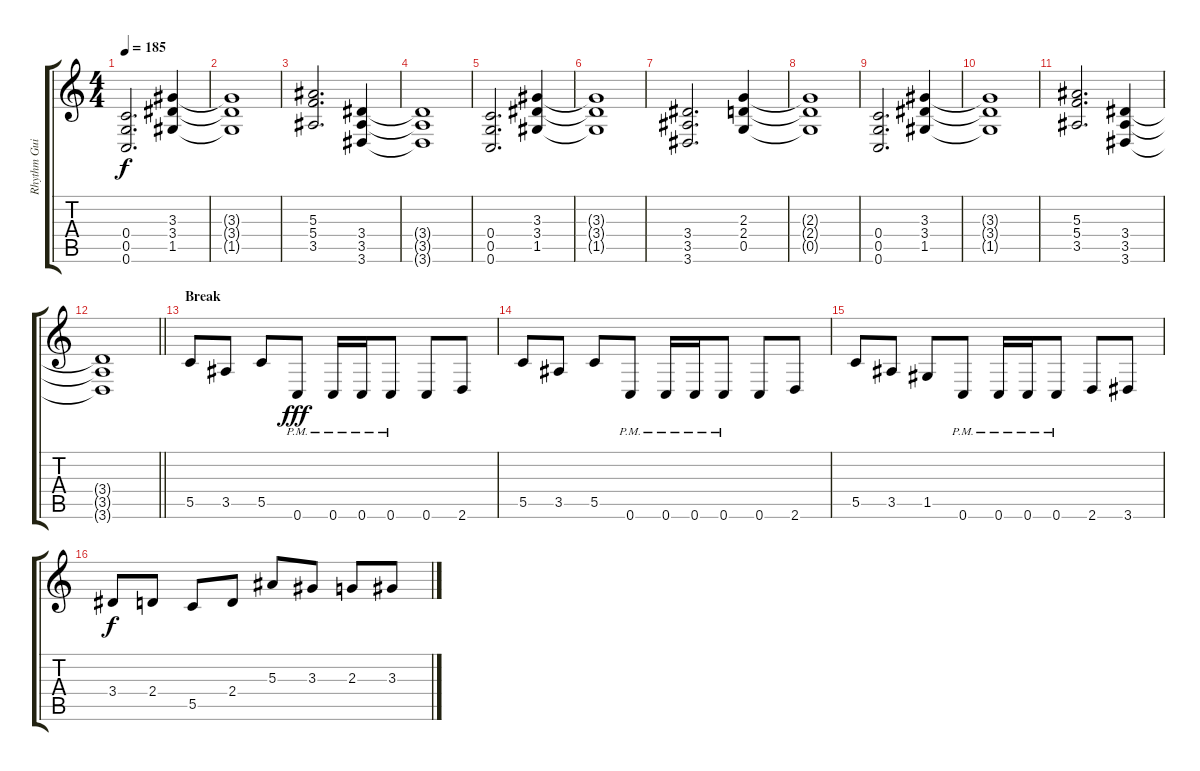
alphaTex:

\track ("Rhythm Guitar (Robin Sjunnesson)" "Rhythm Gui") {instrument distortionguitar}
\staff {score tabs}
\tuning (D4 A3 F3 C3 G2 C2) {hide}
\ts (4 4)
\tempo 185
\clef g2
\ks c
(0.4 0.5 0.6).2{d dy f} (3.3 3.4 1.5).4 |
(3.3{t} 3.4{t} 1.5{t}).1 |
(5.3 5.4 3.5).2{d} (3.4 3.5 3.6).4 |
(3.4{t} 3.5{t} 3.6{t}).1 |
(0.4 0.5 0.6).2{d} (3.3 3.4 1.5).4 |
(3.3{t} 3.4{t} 1.5{t}).1 |
(3.4 3.5 3.6).2{d} (2.3 2.4 0.5).4 |
(2.3{t} 2.4{t} 0.5{t}).1 |
(0.4 0.5 0.6).2{d} (3.3 3.4 1.5).4 |
(3.3{t} 3.4{t} 1.5{t}).1 |
(5.3 5.4 3.5).2{d} (3.4 3.5 3.6).4 |
\barLineRight lightlight
(3.4{t} 3.5{t} 3.6{t}).1 |
\section ("" "Break")
5.5.8 3.5.8 5.5.8 0.6{pm}.8{dy fff} 0.6{pm}.16 0.6{pm}.16 0.6{pm}.8 0.6.8 2.6.8 |
5.5.8 3.5.8 5.5.8 0.6{pm}.8 0.6{pm}.16 0.6{pm}.16 0.6{pm}.8 0.6.8 2.6.8 |
5.5.8 3.5.8 1.5.8 0.6{pm}.8 0.6{pm}.16 0.6{pm}.16 0.6{pm}.8 2.6.8 3.6.8 |
3.4.8{dy f} 2.4.8 5.5.8 2.4.8 5.3.8 3.3.8 2.3.8 3.3.8
